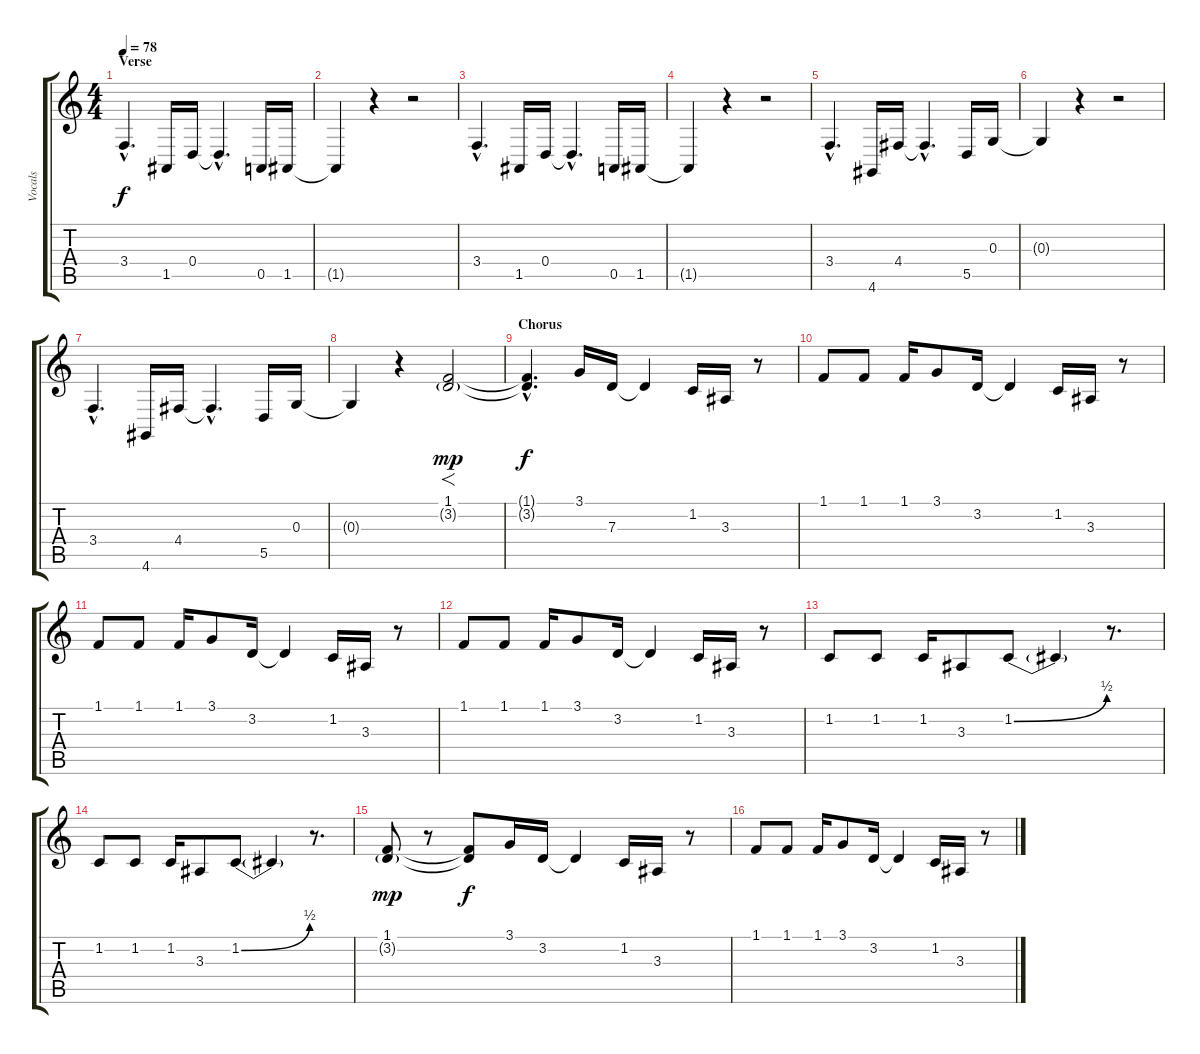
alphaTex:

\track ("Vocals" "Vocals") {instrument tenorsax}
\staff {score tabs}
\tuning (E4 B3 G3 D3 A2 E2) {hide}
\ts (4 4)
\section ("" "Verse")
\tempo 78
\clef g2
\ks c
3.4{hac}.4{d dy f} 1.5.16 0.4.16 0.4{hac t}.4{d} 0.5.16 1.5.16 |
1.5{t}.4 r.4 r.2 |
3.4{hac}.4{d} 1.5.16 0.4.16 0.4{hac t}.4{d} 0.5.16 1.5.16 |
1.5{t}.4 r.4 r.2 |
3.4{hac}.4{d} 4.6.16 4.4.16 4.4{hac t}.4{d} 5.5.16 0.3.16 |
0.3{t}.4 r.4 r.2 |
3.4{hac}.4{d} 4.6.16 4.4.16 4.4{hac t}.4{d} 5.5.16 0.3.16 |
0.3{t}.4 r.4 (1.1 3.2{g}).2{f dy mp} |
\section ("" "Chorus")
(1.1{hac t} 3.2{hac t}).4{d dy f} 3.1.16 7.3.16 7.3{t}.4 1.2.16 3.3.16 r.8 |
1.1.8 1.1.8 1.1.16 3.1.8 3.2.16 3.2{t}.4 1.2.16 3.3.16 r.8 |
1.1.8 1.1.8 1.1.16 3.1.8 3.2.16 3.2{t}.4 1.2.16 3.3.16 r.8 |
1.1.8 1.1.8 1.1.16 3.1.8 3.2.16 3.2{t}.4 1.2.16 3.3.16 r.8 |
1.2.8 1.2.8 1.2.16 3.3.8 1.2{be (bend 0 0 60 2)}.8 1.2{t}.4 r.8{d} |
1.2.8 1.2.8 1.2.16 3.3.8 1.2{be (bend 0 0 60 2)}.8 1.2{t}.4 r.8{d} |
(1.1 3.2{g}).8{dy mp} r.8 (1.1{t} 3.2{t}).8{dy f} 3.1.16 3.2.16 3.2{t}.4 1.2.16 3.3.16 r.8 |
1.1.8 1.1.8 1.1.16 3.1.8 3.2.16 3.2{t}.4 1.2.16 3.3.16 r.8
